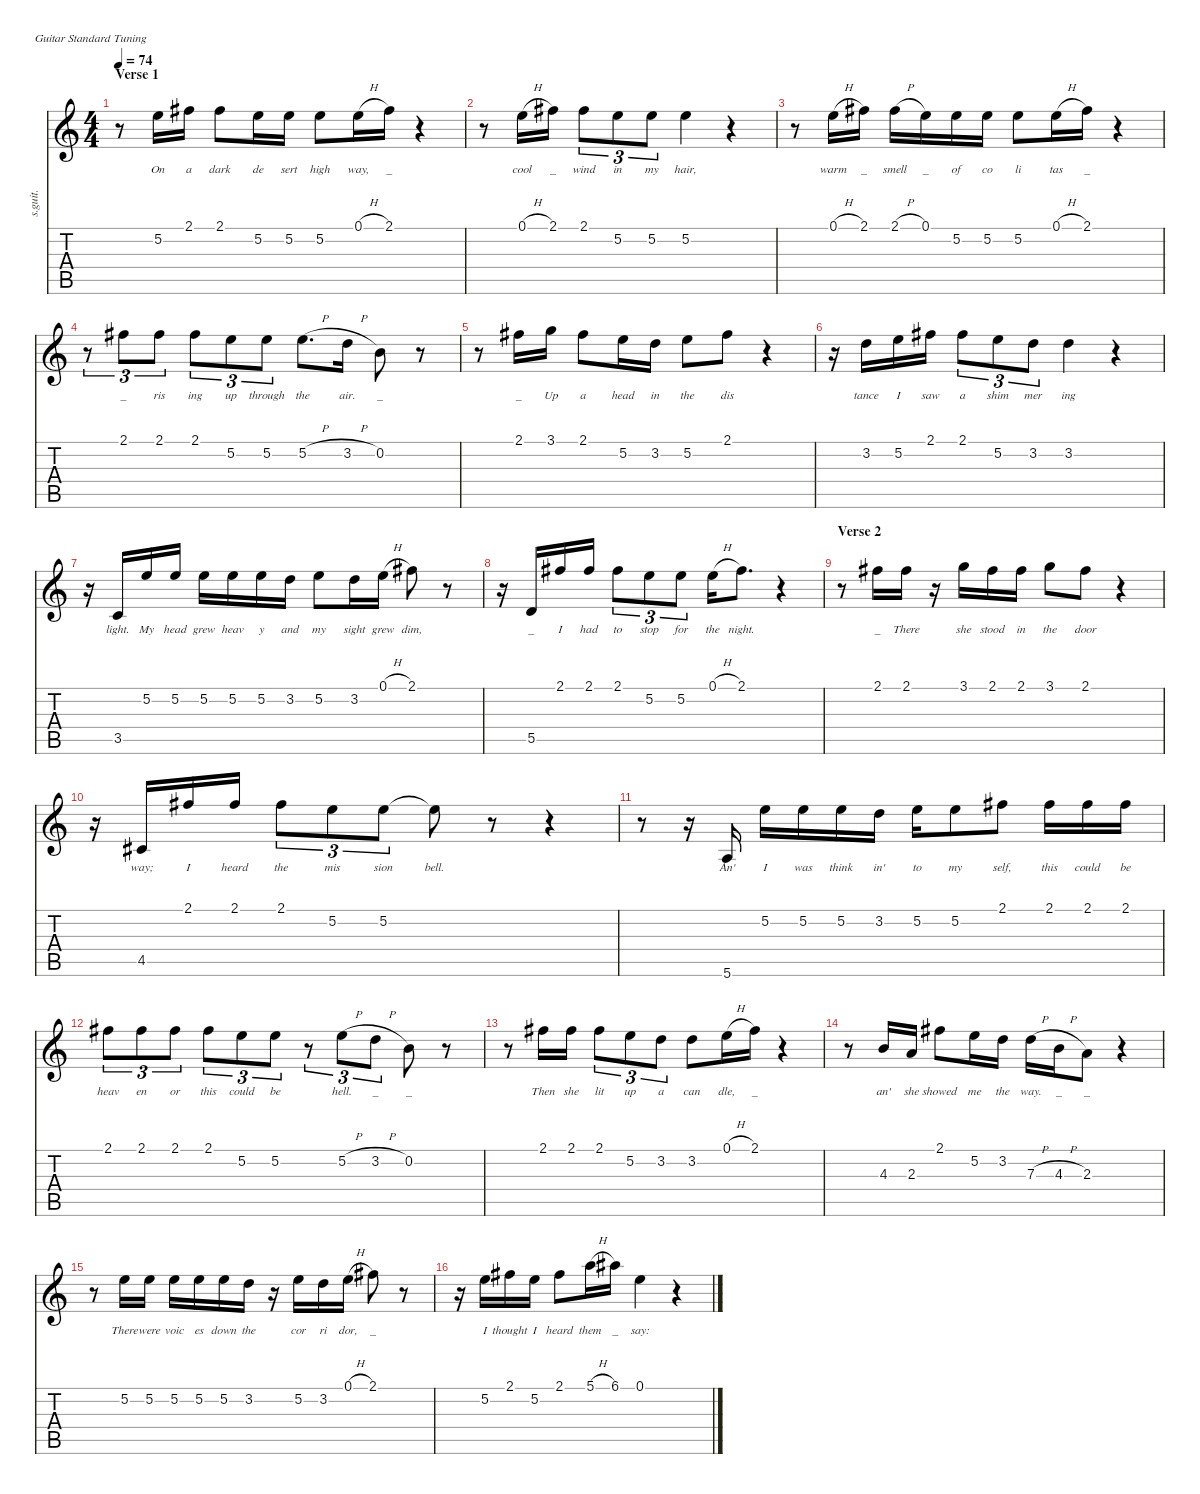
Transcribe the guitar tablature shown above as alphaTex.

\defaultSystemsLayout 4
\hideDynamics
\bracketExtendMode nobrackets
\track ("Frey, Felder, Walsh, Meisner, Henley" "s.guit.") {instrument lead6voice}
\staff {score tabs}
\tuning (E4 B3 G3 D3 A2 E2)
\displaytranspose 12
\ts (4 4)
\section ("" "Verse 1")
\tempo 74
\clef g2
\ks c
r.8{dy f} 5.2.16{lyrics (0 "On") lyrics (1 "") lyrics (2 "") lyrics (3 "") lyrics (4 "")} 2.1{acc #}.16{lyrics (0 "a") lyrics (1 "") lyrics (2 "") lyrics (3 "") lyrics (4 "")} 2.1{acc #}.8{lyrics (0 "dark") lyrics (1 "") lyrics (2 "") lyrics (3 "") lyrics (4 "")} 5.2.16{lyrics (0 "de") lyrics (1 "") lyrics (2 "") lyrics (3 "") lyrics (4 "")} 5.2.16{lyrics (0 "sert") lyrics (1 "") lyrics (2 "") lyrics (3 "") lyrics (4 "")} 5.2.8{lyrics (0 "high") lyrics (1 "") lyrics (2 "") lyrics (3 "") lyrics (4 "")} 0.1{h}.16{lyrics (0 "way,") lyrics (1 "") lyrics (2 "") lyrics (3 "") lyrics (4 "")} 2.1{acc #}.16{lyrics (0 "_") lyrics (1 "") lyrics (2 "") lyrics (3 "") lyrics (4 "")} r.4 |
r.8 0.1{h}.16{lyrics (0 "cool") lyrics (1 "") lyrics (2 "") lyrics (3 "") lyrics (4 "")} 2.1{acc #}.16{lyrics (0 "_") lyrics (1 "") lyrics (2 "") lyrics (3 "") lyrics (4 "")} 2.1{acc #}.8{tu (3 2) lyrics (0 "wind") lyrics (1 "") lyrics (2 "") lyrics (3 "") lyrics (4 "")} 5.2.8{tu (3 2) lyrics (0 "in") lyrics (1 "") lyrics (2 "") lyrics (3 "") lyrics (4 "")} 5.2.8{tu (3 2) lyrics (0 "my") lyrics (1 "") lyrics (2 "") lyrics (3 "") lyrics (4 "")} 5.2.4{lyrics (0 "hair,") lyrics (1 "") lyrics (2 "") lyrics (3 "") lyrics (4 "")} r.4 |
r.8 0.1{h}.16{lyrics (0 "warm") lyrics (1 "") lyrics (2 "") lyrics (3 "") lyrics (4 "")} 2.1{acc #}.16{lyrics (0 "_") lyrics (1 "") lyrics (2 "") lyrics (3 "") lyrics (4 "")} 2.1{h acc #}.16{lyrics (0 "smell") lyrics (1 "") lyrics (2 "") lyrics (3 "") lyrics (4 "")} 0.1.16{lyrics (0 "_") lyrics (1 "") lyrics (2 "") lyrics (3 "") lyrics (4 "")} 5.2.16{lyrics (0 "of") lyrics (1 "") lyrics (2 "") lyrics (3 "") lyrics (4 "")} 5.2.16{lyrics (0 "co") lyrics (1 "") lyrics (2 "") lyrics (3 "") lyrics (4 "")} 5.2.8{lyrics (0 "li") lyrics (1 "") lyrics (2 "") lyrics (3 "") lyrics (4 "")} 0.1{h}.16{lyrics (0 "tas") lyrics (1 "") lyrics (2 "") lyrics (3 "") lyrics (4 "")} 2.1{acc #}.16{lyrics (0 "_") lyrics (1 "") lyrics (2 "") lyrics (3 "") lyrics (4 "")} r.4 |
r.8{tu (3 2)} 2.1{acc #}.8{tu (3 2) lyrics (0 "_") lyrics (1 "") lyrics (2 "") lyrics (3 "") lyrics (4 "")} 2.1{acc #}.8{tu (3 2) lyrics (0 "ris") lyrics (1 "") lyrics (2 "") lyrics (3 "") lyrics (4 "")} 2.1{acc #}.8{tu (3 2) lyrics (0 "ing") lyrics (1 "") lyrics (2 "") lyrics (3 "") lyrics (4 "")} 5.2.8{tu (3 2) lyrics (0 "up") lyrics (1 "") lyrics (2 "") lyrics (3 "") lyrics (4 "")} 5.2.8{tu (3 2) lyrics (0 "through") lyrics (1 "") lyrics (2 "") lyrics (3 "") lyrics (4 "")} 5.2{h}.8{d lyrics (0 "the") lyrics (1 "") lyrics (2 "") lyrics (3 "") lyrics (4 "")} 3.2{h}.16{lyrics (0 "air.") lyrics (1 "") lyrics (2 "") lyrics (3 "") lyrics (4 "")} 0.2.8{lyrics (0 "_") lyrics (1 "") lyrics (2 "") lyrics (3 "") lyrics (4 "")} r.8 |
r.8 2.1{acc #}.16{lyrics (0 "_") lyrics (1 "") lyrics (2 "") lyrics (3 "") lyrics (4 "")} 3.1.16{lyrics (0 "Up") lyrics (1 "") lyrics (2 "") lyrics (3 "") lyrics (4 "")} 2.1{acc #}.8{lyrics (0 "a") lyrics (1 "") lyrics (2 "") lyrics (3 "") lyrics (4 "")} 5.2.16{lyrics (0 "head") lyrics (1 "") lyrics (2 "") lyrics (3 "") lyrics (4 "")} 3.2.16{lyrics (0 "in") lyrics (1 "") lyrics (2 "") lyrics (3 "") lyrics (4 "")} 5.2.8{lyrics (0 "the") lyrics (1 "") lyrics (2 "") lyrics (3 "") lyrics (4 "")} 2.1{acc #}.8{lyrics (0 "dis") lyrics (1 "") lyrics (2 "") lyrics (3 "") lyrics (4 "")} r.4 |
r.16 3.2.16{lyrics (0 "tance") lyrics (1 "") lyrics (2 "") lyrics (3 "") lyrics (4 "")} 5.2.16{lyrics (0 "I") lyrics (1 "") lyrics (2 "") lyrics (3 "") lyrics (4 "")} 2.1{acc #}.16{lyrics (0 "saw") lyrics (1 "") lyrics (2 "") lyrics (3 "") lyrics (4 "")} 2.1{acc #}.8{tu (3 2) lyrics (0 "a") lyrics (1 "") lyrics (2 "") lyrics (3 "") lyrics (4 "")} 5.2.8{tu (3 2) lyrics (0 "shim") lyrics (1 "") lyrics (2 "") lyrics (3 "") lyrics (4 "")} 3.2.8{tu (3 2) lyrics (0 "mer") lyrics (1 "") lyrics (2 "") lyrics (3 "") lyrics (4 "")} 3.2.4{lyrics (0 "ing") lyrics (1 "") lyrics (2 "") lyrics (3 "") lyrics (4 "")} r.4 |
r.16 3.5.16{lyrics (0 "light.") lyrics (1 "") lyrics (2 "") lyrics (3 "") lyrics (4 "")} 5.2.16{lyrics (0 "My") lyrics (1 "") lyrics (2 "") lyrics (3 "") lyrics (4 "")} 5.2.16{lyrics (0 "head") lyrics (1 "") lyrics (2 "") lyrics (3 "") lyrics (4 "")} 5.2.16{lyrics (0 "grew") lyrics (1 "") lyrics (2 "") lyrics (3 "") lyrics (4 "")} 5.2.16{lyrics (0 "heav") lyrics (1 "") lyrics (2 "") lyrics (3 "") lyrics (4 "")} 5.2.16{lyrics (0 "y") lyrics (1 "") lyrics (2 "") lyrics (3 "") lyrics (4 "")} 3.2.16{lyrics (0 "and") lyrics (1 "") lyrics (2 "") lyrics (3 "") lyrics (4 "")} 5.2.8{lyrics (0 "my") lyrics (1 "") lyrics (2 "") lyrics (3 "") lyrics (4 "")} 3.2.16{lyrics (0 "sight") lyrics (1 "") lyrics (2 "") lyrics (3 "") lyrics (4 "")} 0.1{h}.16{lyrics (0 "grew") lyrics (1 "") lyrics (2 "") lyrics (3 "") lyrics (4 "")} 2.1{acc #}.8{lyrics (0 "dim,") lyrics (1 "") lyrics (2 "") lyrics (3 "") lyrics (4 "")} r.8 |
r.16 5.5.16{lyrics (0 "_") lyrics (1 "") lyrics (2 "") lyrics (3 "") lyrics (4 "")} 2.1{acc #}.16{lyrics (0 "I") lyrics (1 "") lyrics (2 "") lyrics (3 "") lyrics (4 "")} 2.1{acc #}.16{lyrics (0 "had") lyrics (1 "") lyrics (2 "") lyrics (3 "") lyrics (4 "")} 2.1{acc #}.8{tu (3 2) lyrics (0 "to") lyrics (1 "") lyrics (2 "") lyrics (3 "") lyrics (4 "")} 5.2.8{tu (3 2) lyrics (0 "stop") lyrics (1 "") lyrics (2 "") lyrics (3 "") lyrics (4 "")} 5.2.8{tu (3 2) lyrics (0 "for") lyrics (1 "") lyrics (2 "") lyrics (3 "") lyrics (4 "")} 0.1{h}.16{lyrics (0 "the") lyrics (1 "") lyrics (2 "") lyrics (3 "") lyrics (4 "")} 2.1{acc #}.8{d lyrics (0 "night.") lyrics (1 "") lyrics (2 "") lyrics (3 "") lyrics (4 "")} r.4 |
\section ("" "Verse 2")
r.8 2.1{acc #}.16{lyrics (0 "_") lyrics (1 "") lyrics (2 "") lyrics (3 "") lyrics (4 "")} 2.1{acc #}.16{lyrics (0 "There") lyrics (1 "") lyrics (2 "") lyrics (3 "") lyrics (4 "")} r.16 3.1.16{lyrics (0 "she") lyrics (1 "") lyrics (2 "") lyrics (3 "") lyrics (4 "")} 2.1{acc #}.16{lyrics (0 "stood") lyrics (1 "") lyrics (2 "") lyrics (3 "") lyrics (4 "")} 2.1{acc #}.16{lyrics (0 "in") lyrics (1 "") lyrics (2 "") lyrics (3 "") lyrics (4 "")} 3.1.8{lyrics (0 "the") lyrics (1 "") lyrics (2 "") lyrics (3 "") lyrics (4 "")} 2.1{acc #}.8{lyrics (0 "door") lyrics (1 "") lyrics (2 "") lyrics (3 "") lyrics (4 "")} r.4 |
r.16 4.5{acc #}.16{lyrics (0 "way;") lyrics (1 "") lyrics (2 "") lyrics (3 "") lyrics (4 "")} 2.1{acc #}.16{lyrics (0 "I") lyrics (1 "") lyrics (2 "") lyrics (3 "") lyrics (4 "")} 2.1{acc #}.16{lyrics (0 "heard") lyrics (1 "") lyrics (2 "") lyrics (3 "") lyrics (4 "")} 2.1{acc #}.8{tu (3 2) lyrics (0 "the") lyrics (1 "") lyrics (2 "") lyrics (3 "") lyrics (4 "")} 5.2.8{tu (3 2) lyrics (0 "mis") lyrics (1 "") lyrics (2 "") lyrics (3 "") lyrics (4 "")} 5.2.8{tu (3 2) lyrics (0 "sion") lyrics (1 "") lyrics (2 "") lyrics (3 "") lyrics (4 "")} 5.2{t}.8{lyrics (0 "bell.") lyrics (1 "") lyrics (2 "") lyrics (3 "") lyrics (4 "")} r.8 r.4 |
r.8 r.16 5.6.16{lyrics (0 "An'") lyrics (1 "") lyrics (2 "") lyrics (3 "") lyrics (4 "")} 5.2.16{lyrics (0 "I") lyrics (1 "") lyrics (2 "") lyrics (3 "") lyrics (4 "")} 5.2.16{lyrics (0 "was") lyrics (1 "") lyrics (2 "") lyrics (3 "") lyrics (4 "")} 5.2.16{lyrics (0 "think") lyrics (1 "") lyrics (2 "") lyrics (3 "") lyrics (4 "")} 3.2.16{lyrics (0 "in'") lyrics (1 "") lyrics (2 "") lyrics (3 "") lyrics (4 "")} 5.2.16{lyrics (0 "to") lyrics (1 "") lyrics (2 "") lyrics (3 "") lyrics (4 "")} 5.2.8{lyrics (0 "my") lyrics (1 "") lyrics (2 "") lyrics (3 "") lyrics (4 "")} 2.1{acc #}.8{lyrics (0 "self,") lyrics (1 "") lyrics (2 "") lyrics (3 "") lyrics (4 "")} 2.1{acc #}.16{lyrics (0 "this") lyrics (1 "") lyrics (2 "") lyrics (3 "") lyrics (4 "")} 2.1{acc #}.16{lyrics (0 "could") lyrics (1 "") lyrics (2 "") lyrics (3 "") lyrics (4 "")} 2.1{acc #}.16{lyrics (0 "be") lyrics (1 "") lyrics (2 "") lyrics (3 "") lyrics (4 "")} |
2.1{acc #}.8{tu (3 2) lyrics (0 "heav") lyrics (1 "") lyrics (2 "") lyrics (3 "") lyrics (4 "")} 2.1{acc #}.8{tu (3 2) lyrics (0 "en") lyrics (1 "") lyrics (2 "") lyrics (3 "") lyrics (4 "")} 2.1{acc #}.8{tu (3 2) lyrics (0 "or") lyrics (1 "") lyrics (2 "") lyrics (3 "") lyrics (4 "")} 2.1{acc #}.8{tu (3 2) lyrics (0 "this") lyrics (1 "") lyrics (2 "") lyrics (3 "") lyrics (4 "")} 5.2.8{tu (3 2) lyrics (0 "could") lyrics (1 "") lyrics (2 "") lyrics (3 "") lyrics (4 "")} 5.2.8{tu (3 2) lyrics (0 "be") lyrics (1 "") lyrics (2 "") lyrics (3 "") lyrics (4 "")} r.8{tu (3 2)} 5.2{h}.8{tu (3 2) lyrics (0 "hell.") lyrics (1 "") lyrics (2 "") lyrics (3 "") lyrics (4 "")} 3.2{h}.8{tu (3 2) lyrics (0 "_") lyrics (1 "") lyrics (2 "") lyrics (3 "") lyrics (4 "")} 0.2.8{lyrics (0 "_") lyrics (1 "") lyrics (2 "") lyrics (3 "") lyrics (4 "")} r.8 |
r.8 2.1{acc #}.16{lyrics (0 "Then") lyrics (1 "") lyrics (2 "") lyrics (3 "") lyrics (4 "")} 2.1{acc #}.16{lyrics (0 "she") lyrics (1 "") lyrics (2 "") lyrics (3 "") lyrics (4 "")} 2.1{acc #}.8{tu (3 2) lyrics (0 "lit") lyrics (1 "") lyrics (2 "") lyrics (3 "") lyrics (4 "")} 5.2.8{tu (3 2) lyrics (0 "up") lyrics (1 "") lyrics (2 "") lyrics (3 "") lyrics (4 "")} 3.2.8{tu (3 2) lyrics (0 "a") lyrics (1 "") lyrics (2 "") lyrics (3 "") lyrics (4 "")} 3.2.8{lyrics (0 "can") lyrics (1 "") lyrics (2 "") lyrics (3 "") lyrics (4 "")} 0.1{h}.16{lyrics (0 "dle,") lyrics (1 "") lyrics (2 "") lyrics (3 "") lyrics (4 "")} 2.1{acc #}.16{lyrics (0 "_") lyrics (1 "") lyrics (2 "") lyrics (3 "") lyrics (4 "")} r.4 |
r.8 4.3.16{lyrics (0 "an'") lyrics (1 "") lyrics (2 "") lyrics (3 "") lyrics (4 "")} 2.3.16{lyrics (0 "she") lyrics (1 "") lyrics (2 "") lyrics (3 "") lyrics (4 "")} 2.1{acc #}.8{lyrics (0 "showed") lyrics (1 "") lyrics (2 "") lyrics (3 "") lyrics (4 "")} 5.2.16{lyrics (0 "me") lyrics (1 "") lyrics (2 "") lyrics (3 "") lyrics (4 "")} 3.2.16{lyrics (0 "the") lyrics (1 "") lyrics (2 "") lyrics (3 "") lyrics (4 "")} 7.3{h}.16{lyrics (0 "way.") lyrics (1 "") lyrics (2 "") lyrics (3 "") lyrics (4 "")} 4.3{h}.16{lyrics (0 "_") lyrics (1 "") lyrics (2 "") lyrics (3 "") lyrics (4 "")} 2.3.8{lyrics (0 "_") lyrics (1 "") lyrics (2 "") lyrics (3 "") lyrics (4 "")} r.4 |
r.8 5.2.16{lyrics (0 "There") lyrics (1 "") lyrics (2 "") lyrics (3 "") lyrics (4 "")} 5.2.16{lyrics (0 "were") lyrics (1 "") lyrics (2 "") lyrics (3 "") lyrics (4 "")} 5.2.16{lyrics (0 "voic") lyrics (1 "") lyrics (2 "") lyrics (3 "") lyrics (4 "")} 5.2.16{lyrics (0 "es") lyrics (1 "") lyrics (2 "") lyrics (3 "") lyrics (4 "")} 5.2.16{lyrics (0 "down") lyrics (1 "") lyrics (2 "") lyrics (3 "") lyrics (4 "")} 3.2.16{lyrics (0 "the") lyrics (1 "") lyrics (2 "") lyrics (3 "") lyrics (4 "")} r.16 5.2.16{lyrics (0 "cor") lyrics (1 "") lyrics (2 "") lyrics (3 "") lyrics (4 "")} 3.2.16{lyrics (0 "ri") lyrics (1 "") lyrics (2 "") lyrics (3 "") lyrics (4 "")} 0.1{h}.16{lyrics (0 "dor,") lyrics (1 "") lyrics (2 "") lyrics (3 "") lyrics (4 "")} 2.1{acc #}.8{lyrics (0 "_") lyrics (1 "") lyrics (2 "") lyrics (3 "") lyrics (4 "")} r.8 |
r.16 5.2.16{lyrics (0 "I") lyrics (1 "") lyrics (2 "") lyrics (3 "") lyrics (4 "")} 2.1{acc #}.16{lyrics (0 "thought") lyrics (1 "") lyrics (2 "") lyrics (3 "") lyrics (4 "")} 5.2.16{lyrics (0 "I") lyrics (1 "") lyrics (2 "") lyrics (3 "") lyrics (4 "")} 2.1{acc #}.8{lyrics (0 "heard") lyrics (1 "") lyrics (2 "") lyrics (3 "") lyrics (4 "")} 5.1{h}.16{lyrics (0 "them") lyrics (1 "") lyrics (2 "") lyrics (3 "") lyrics (4 "")} 6.1{acc #}.16{lyrics (0 "_") lyrics (1 "") lyrics (2 "") lyrics (3 "") lyrics (4 "")} 0.1.4{lyrics (0 "say:") lyrics (1 "") lyrics (2 "") lyrics (3 "") lyrics (4 "")} r.4
